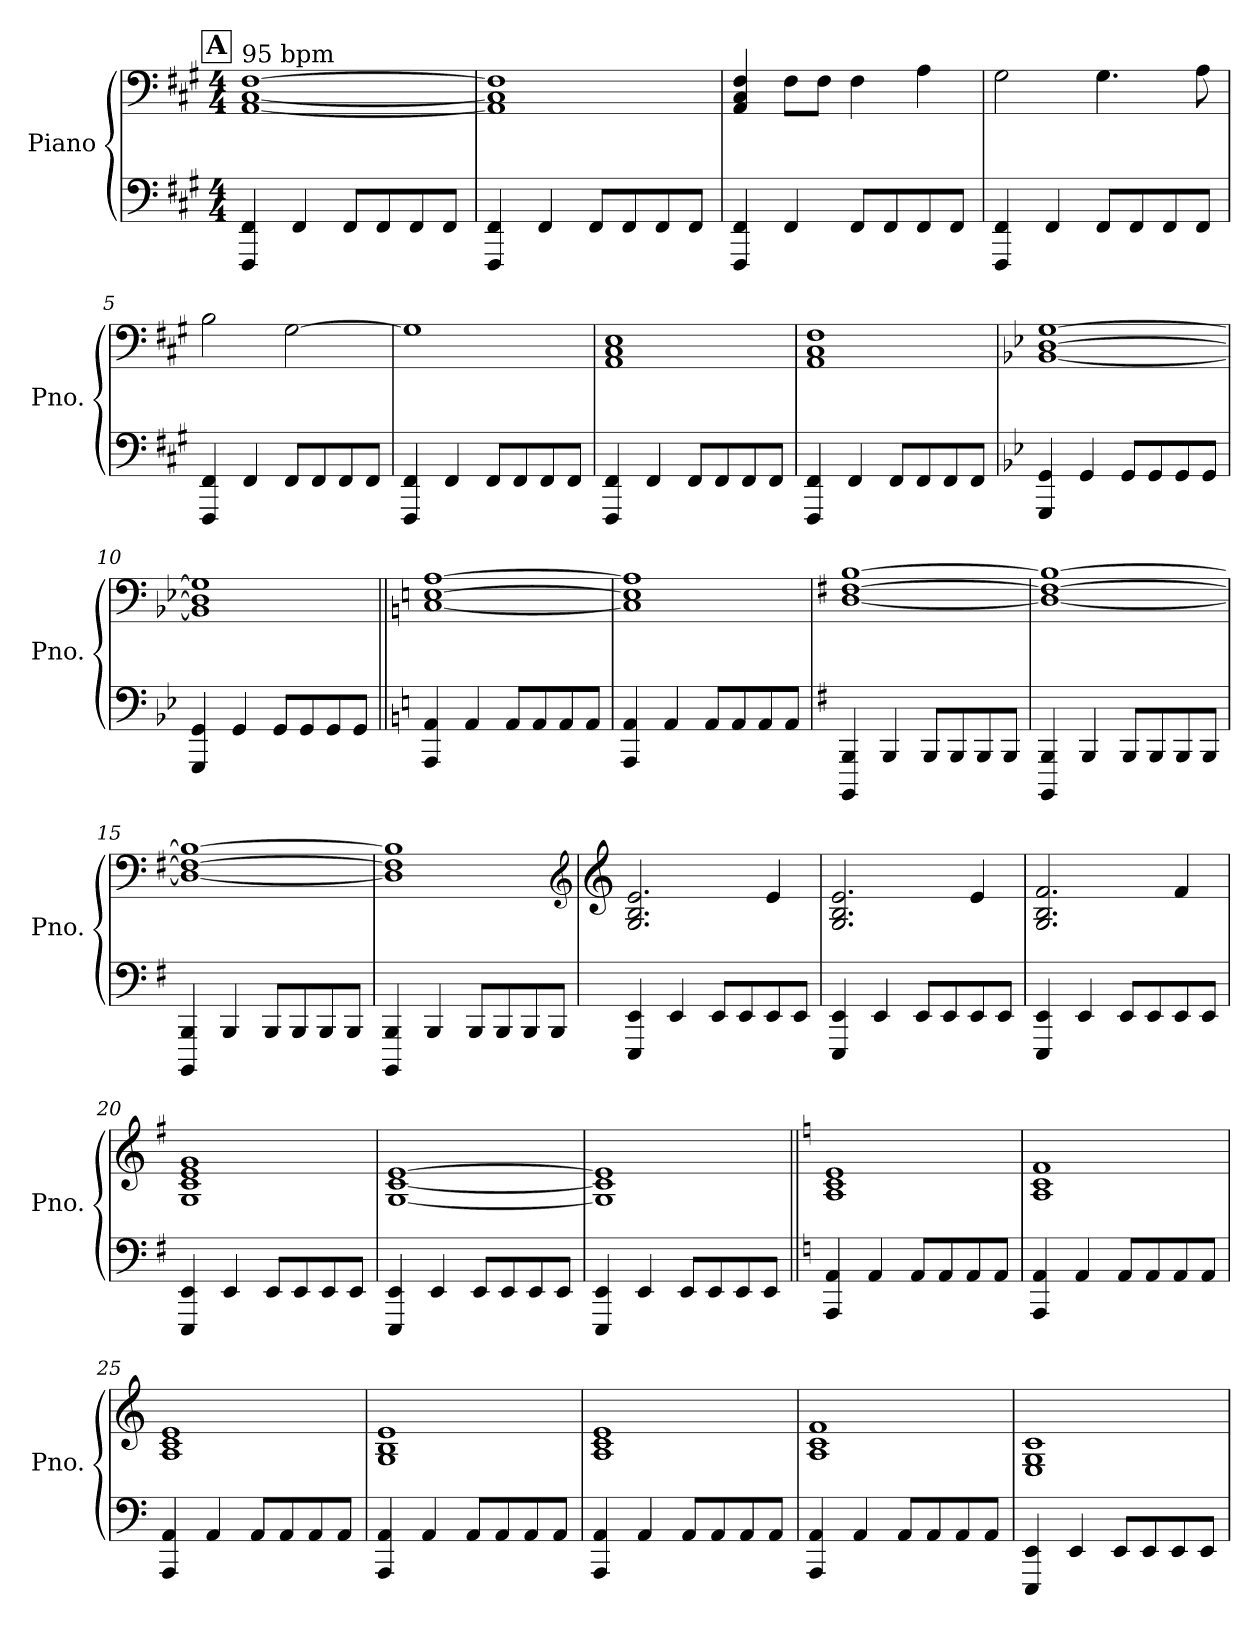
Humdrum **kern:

**kern	**kern
*part1	*part1
*staff2	*staff1
*I"Piano	*
*I'Pno.	*
*clefF4	*clefF4
*k[f#c#g#]	*k[f#c#g#]
*A:	*A:
*M4/4	*M4/4
!!LO:REH:place=s1:a:t=A
=1	=1
!	!LO:TX:a:t=95 bpm
4FFF#/ 4FF#/	[1AA [1C# [1F#
4FF#/	.
8FF#/L	.
8FF#/	.
8FF#/	.
8FF#/J	.
=2	=2
4FFF#/ 4FF#/	1AA] 1C#] 1F#]
4FF#/	.
8FF#/L	.
8FF#/	.
8FF#/	.
8FF#/J	.
=3	=3
4FFF#/ 4FF#/	4AA/ 4C#/ 4F#/
4FF#/	8F#\L
.	8F#\J
8FF#/L	4F#\
8FF#/	.
8FF#/	4A\
8FF#/J	.
=4	=4
4FFF#/ 4FF#/	2G#\
4FF#/	.
8FF#/L	4.G#\
8FF#/	.
8FF#/	.
8FF#/J	8A\
=5	=5
4FFF#/ 4FF#/	2B\
4FF#/	.
8FF#/L	[2G#\
8FF#/	.
8FF#/	.
8FF#/J	.
!!LO:LB:g=z
=6	=6
4FFF#/ 4FF#/	1G#]
4FF#/	.
8FF#/L	.
8FF#/	.
8FF#/	.
8FF#/J	.
=7	=7
4FFF#/ 4FF#/	1AA 1C# 1E
4FF#/	.
8FF#/L	.
8FF#/	.
8FF#/	.
8FF#/J	.
=8	=8
4FFF#/ 4FF#/	1AA 1C# 1F#
4FF#/	.
8FF#/L	.
8FF#/	.
8FF#/	.
8FF#/J	.
=9	=9
*k[b-e-]	*k[b-e-]
*B-:	*B-:
4GGG/ 4GG/	[1BB- [1D [1G
4GG/	.
8GG/L	.
8GG/	.
8GG/	.
8GG/J	.
=10	=10
4GGG/ 4GG/	1BB-] 1D] 1G]
4GG/	.
8GG/L	.
8GG/	.
8GG/	.
8GG/J	.
!!LO:LB:g=z
=11||	=11||
*k[]	*k[]
*C:	*C:
4AAA/ 4AA/	[1C [1E [1A
4AA/	.
8AA/L	.
8AA/	.
8AA/	.
8AA/J	.
=12	=12
4AAA/ 4AA/	1C] 1E] 1A]
4AA/	.
8AA/L	.
8AA/	.
8AA/	.
8AA/J	.
=13	=13
*k[f#]	*k[f#]
*G:	*G:
4BBBB/ 4BBB/	[1D [1F# [1B
4BBB/	.
8BBB/L	.
8BBB/	.
8BBB/	.
8BBB/J	.
=14	=14
4BBBB/ 4BBB/	1D_ 1F#_ 1B_
4BBB/	.
8BBB/L	.
8BBB/	.
8BBB/	.
8BBB/J	.
=15	=15
4BBBB/ 4BBB/	1D_ 1F#_ 1B_
4BBB/	.
8BBB/L	.
8BBB/	.
8BBB/	.
8BBB/J	.
=16	=16
4BBBB/ 4BBB/	1D] 1F#] 1B]
4BBB/	.
8BBB/L	.
8BBB/	.
8BBB/	.
8BBB/J	.
*	*clefG2
!!LO:LB:g=z
=17	=17
*	*clefG2
4EEE/ 4EE/	2.G/ 2.B/ 2.e/
4EE/	.
8EE/L	.
8EE/	.
8EE/	4e/
8EE/J	.
=18	=18
4EEE/ 4EE/	2.G/ 2.B/ 2.e/
4EE/	.
8EE/L	.
8EE/	.
8EE/	4e/
8EE/J	.
=19	=19
4EEE/ 4EE/	2.G/ 2.B/ 2.f#/
4EE/	.
8EE/L	.
8EE/	.
8EE/	4f#/
8EE/J	.
=20	=20
4EEE/ 4EE/	1G 1c 1e 1g
4EE/	.
8EE/L	.
8EE/	.
8EE/	.
8EE/J	.
=21	=21
4EEE/ 4EE/	[1G [1c [1e
4EE/	.
8EE/L	.
8EE/	.
8EE/	.
8EE/J	.
=22	=22
4EEE/ 4EE/	1G] 1c] 1e]
4EE/	.
8EE/L	.
8EE/	.
8EE/	.
8EE/J	.
!!LO:LB:g=z
=23||	=23||
*k[]	*k[]
*C:	*C:
4AAA/ 4AA/	1A 1c 1e
4AA/	.
8AA/L	.
8AA/	.
8AA/	.
8AA/J	.
=24	=24
4AAA/ 4AA/	1A 1c 1f
4AA/	.
8AA/L	.
8AA/	.
8AA/	.
8AA/J	.
=25	=25
4AAA/ 4AA/	1A 1c 1e
4AA/	.
8AA/L	.
8AA/	.
8AA/	.
8AA/J	.
=26	=26
4AAA/ 4AA/	1G 1B 1e
4AA/	.
8AA/L	.
8AA/	.
8AA/	.
8AA/J	.
=27	=27
4AAA/ 4AA/	1A 1c 1e
4AA/	.
8AA/L	.
8AA/	.
8AA/	.
8AA/J	.
=28	=28
4AAA/ 4AA/	1A 1c 1f
4AA/	.
8AA/L	.
8AA/	.
8AA/	.
8AA/J	.
!!LO:PB:g=z
=29	=29
4EEE/ 4EE/	1E 1G 1c
4EE/	.
8EE/L	.
8EE/	.
8EE/	.
8EE/J	.
=	=
*-	*-
